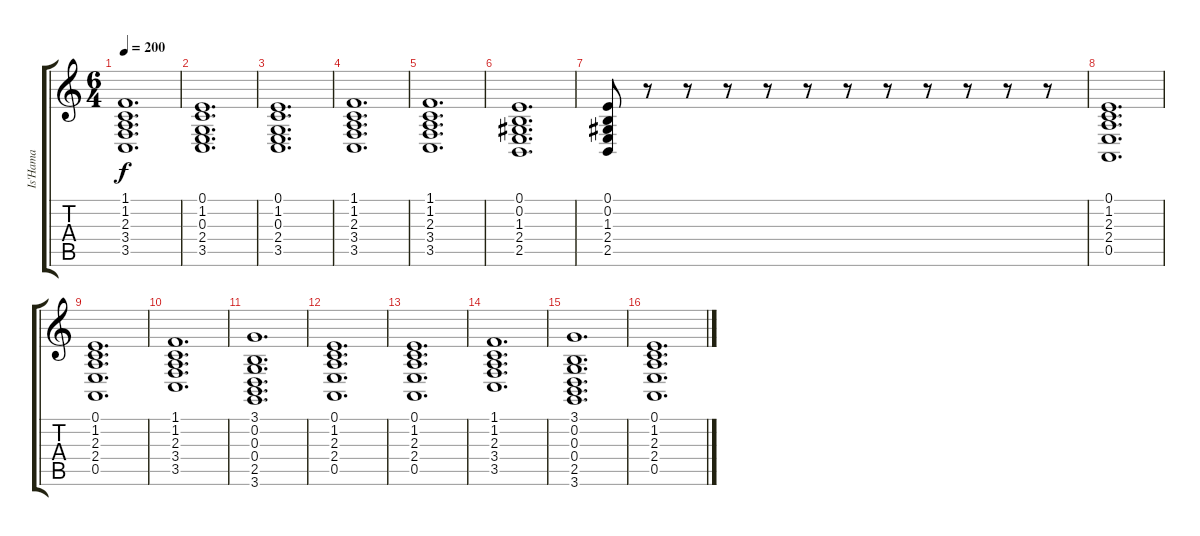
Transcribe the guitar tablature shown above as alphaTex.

\track ("Is'Hama" "Is'Hama") {instrument churchorgan}
\staff {score tabs}
\tuning (E4 B3 G3 D3 A2 E2) {hide}
\ts (6 4)
\tempo 200
\clef g2
\ks c
(1.1 1.2 2.3 3.4 3.5).1{d dy f} |
(0.1 1.2 0.3 2.4 3.5).1{d} |
(0.1 1.2 0.3 2.4 3.5).1{d} |
(1.1 1.2 2.3 3.4 3.5).1{d} |
(1.1 1.2 2.3 3.4 3.5).1{d} |
(0.1 0.2 1.3 2.4 2.5).1{d} |
(0.1 0.2 1.3 2.4 2.5).8 r.8 r.8 r.8 r.8 r.8 r.8 r.8 r.8 r.8 r.8 r.8 |
(0.1 1.2 2.3 2.4 0.5).1{d} |
(0.1 1.2 2.3 2.4 0.5).1{d} |
(1.1 1.2 2.3 3.4 3.5).1{d} |
(3.1 0.2 0.3 0.4 2.5 3.6).1{d} |
(0.1 1.2 2.3 2.4 0.5).1{d} |
(0.1 1.2 2.3 2.4 0.5).1{d} |
(1.1 1.2 2.3 3.4 3.5).1{d} |
(3.1 0.2 0.3 0.4 2.5 3.6).1{d} |
(0.1 1.2 2.3 2.4 0.5).1{d}
